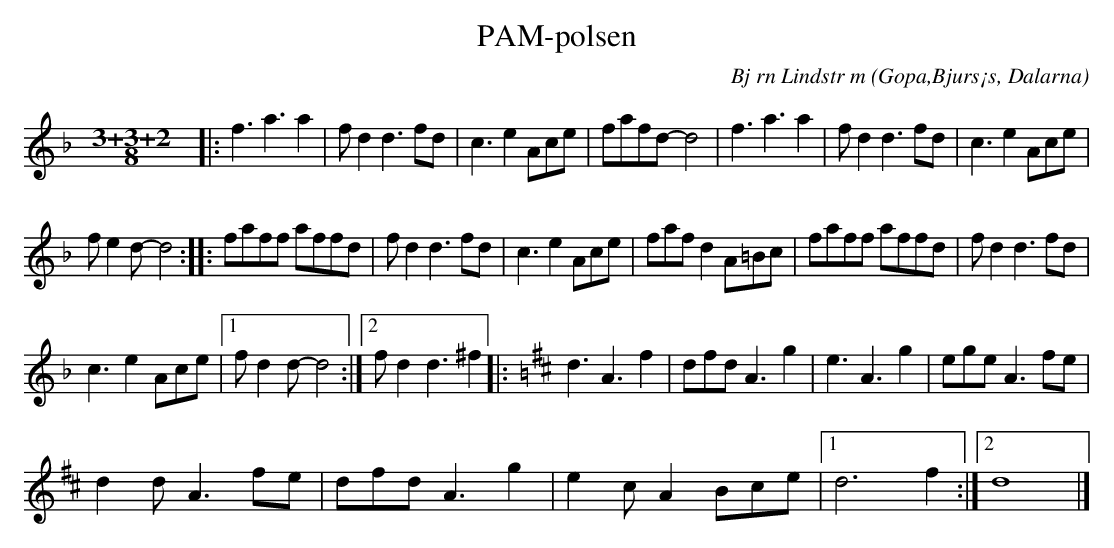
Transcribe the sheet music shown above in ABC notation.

X:1
T:PAM-polsen
C: Bj rn Lindstr m
O:Gopa,Bjurs¡s, Dalarna
M:3/4
L:1/8
K:Dm, D
[M:3+3+2/8] |: f3 a3 a2 | f d2 d3 fd | c3 e2 Ace | fafd- d4 | f3 a3 a2 | f d2 d3 fd | c3 e2 Ace | %7
 f e2 d- d4 :: faff affd | f d2 d3 fd | c3 e2 Ace | faf d2 A=Bc | faff affd | f d2 d3 fd | %14
 c3 e2 Ace |1 f d2 d- d4 :|2 f d2 d3 ^f2 |:[K:D] d3 A3 f2 | dfd A3 g2 | e3 A3 g2 | ege A3 fe | %21
 d2 d A3 fe | dfd A3 g2 | e2 c A2 Bce |1 d6 f2 :|2 d8 |] %26
